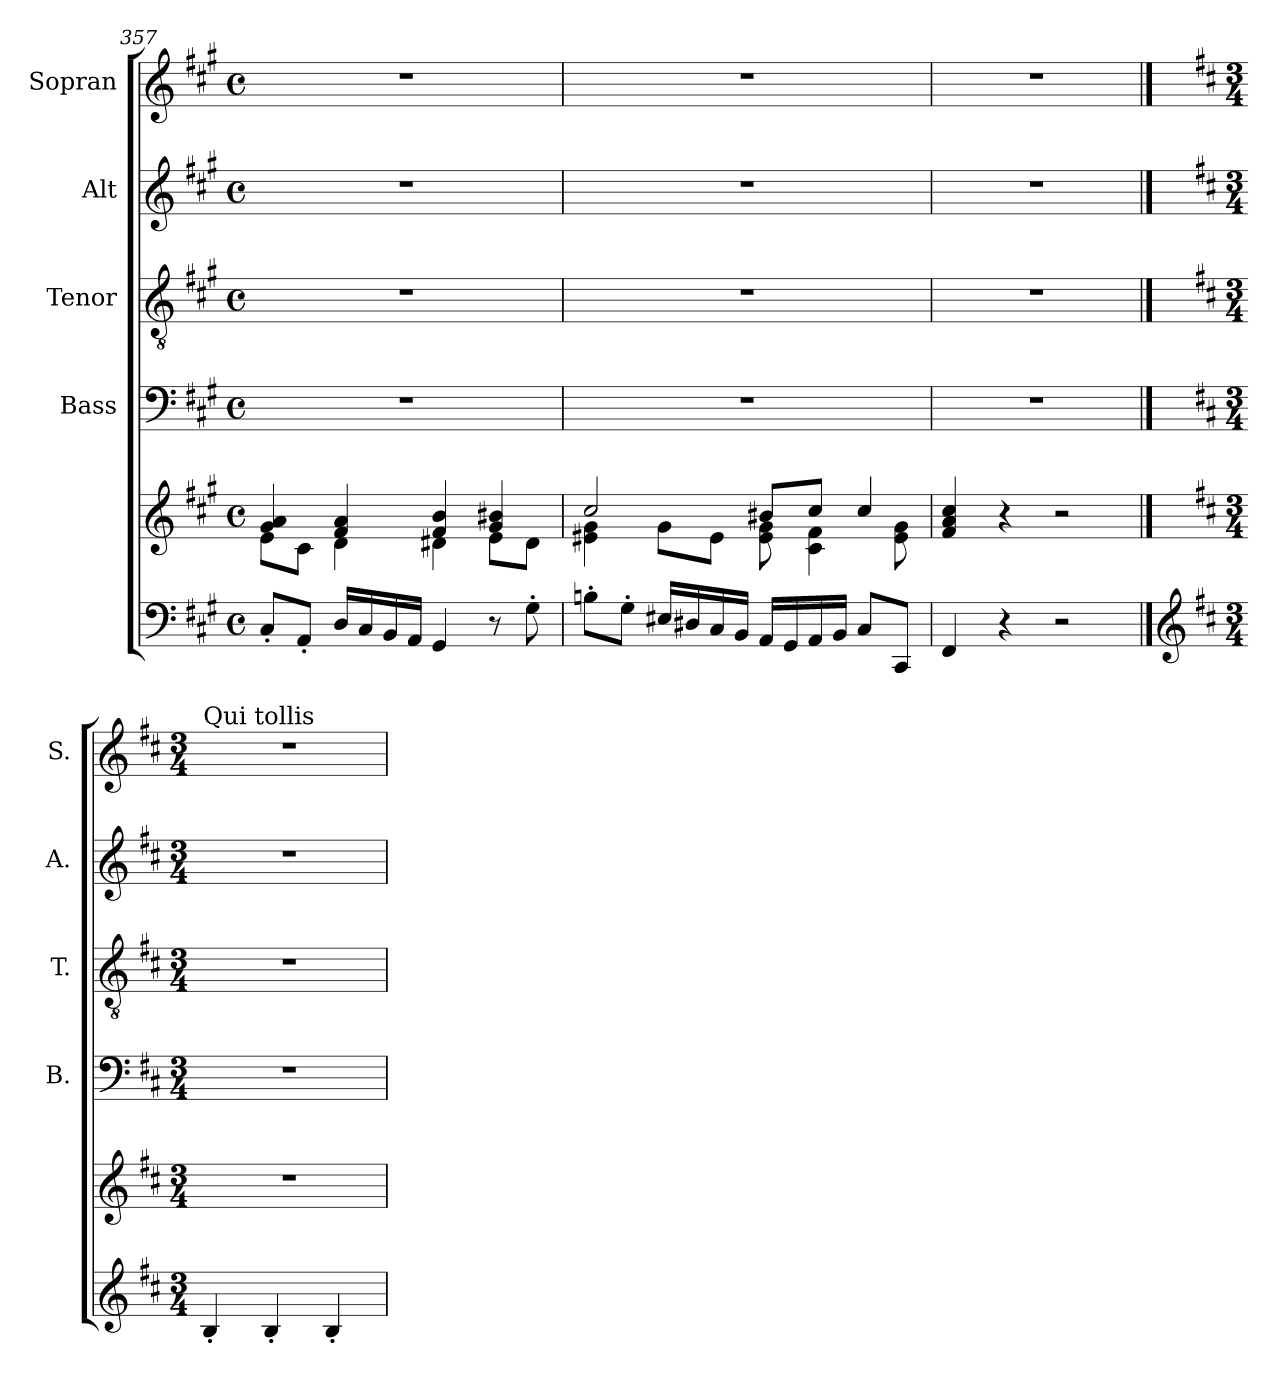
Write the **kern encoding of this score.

**kern	**kern	**kern	**kern	**kern	**kern
*part5	*part5	*part4	*part3	*part2	*part1
*staff6	*staff5	*staff4	*staff3	*staff2	*staff1
*	*	*I"Bass	*I"Tenor	*I"Alt	*I"Sopran
*	*	*I'B.	*I'T.	*I'A.	*I'S.
*clefF4	*clefG2	*clefF4	*clefGv2	*clefG2	*clefG2
*k[f#c#g#]	*k[f#c#g#]	*k[f#c#g#]	*k[f#c#g#]	*k[f#c#g#]	*k[f#c#g#]
*A:	*A:	*A:	*A:	*A:	*A:
*M4/4	*M4/4	*M4/4	*M4/4	*M4/4	*M4/4
*met(c)	*met(c)	*met(c)	*met(c)	*met(c)	*met(c)
=357	=357	=357	=357	=357	=357
*	*^	*	*	*	*
8C#'</L	4g#/ 4a/	8e\L	1r	1r	1r	1r
8AA'</J	.	8c#\J	.	.	.	.
16D/LL	4f#/ 4a/	4d\	.	.	.	.
16C#/	.	.	.	.	.	.
16BB/	.	.	.	.	.	.
16AA/JJ	.	.	.	.	.	.
4GG#/	4f#/ 4b/	4d#X\	.	.	.	.
8r	4g#/ 4b#X/	8e\L	.	.	.	.
8G#'>\	.	8d#\J	.	.	.	.
=358	=358	=358	=358	=358	=358	=358
8Bn'>\L	2cc#/	4e#X\ 4g#\	1r	1r	1r	1r
8G#'>\J	.	.	.	.	.	.
16E#X/LL	.	8g#\L	.	.	.	.
16D#X/	.	.	.	.	.	.
16C#/	.	8e#\J	.	.	.	.
16BB/JJ	.	.	.	.	.	.
16AA/LL	8b#X/L	8e#\ 8g#\	.	.	.	.
16GG#/	.	.	.	.	.	.
16AA/	8cc#/J	4c#\ 4f#\	.	.	.	.
16BB/JJ	.	.	.	.	.	.
8C#/L	4cc#/	.	.	.	.	.
8CC#/J	.	8e#\ 8g#\	.	.	.	.
*	*v	*v	*	*	*	*
=359	=359	=359	=359	=359	=359
4FF#/	4f#/ 4a/ 4cc#/	1r	1r	1r	1r
4r	4r	.	.	.	.
2r	2r	.	.	.	.
!!LO:PB:g=z
==360	==360	==360	==360	==360	==360
*clefG2	*	*	*	*	*
*k[f#c#]	*k[f#c#]	*k[f#c#]	*k[f#c#]	*k[f#c#]	*k[f#c#]
*D:	*D:	*D:	*D:	*D:	*D:
*M3/4	*M3/4	*M3/4	*M3/4	*M3/4	*M3/4
!	!	!	!	!	!LO:TX:a:t=Qui tollis
4B'</	2.r	2.r	2.r	2.r	2.r
4B'</	.	.	.	.	.
4B'</	.	.	.	.	.
=	=	=	=	=	=
*-	*-	*-	*-	*-	*-
